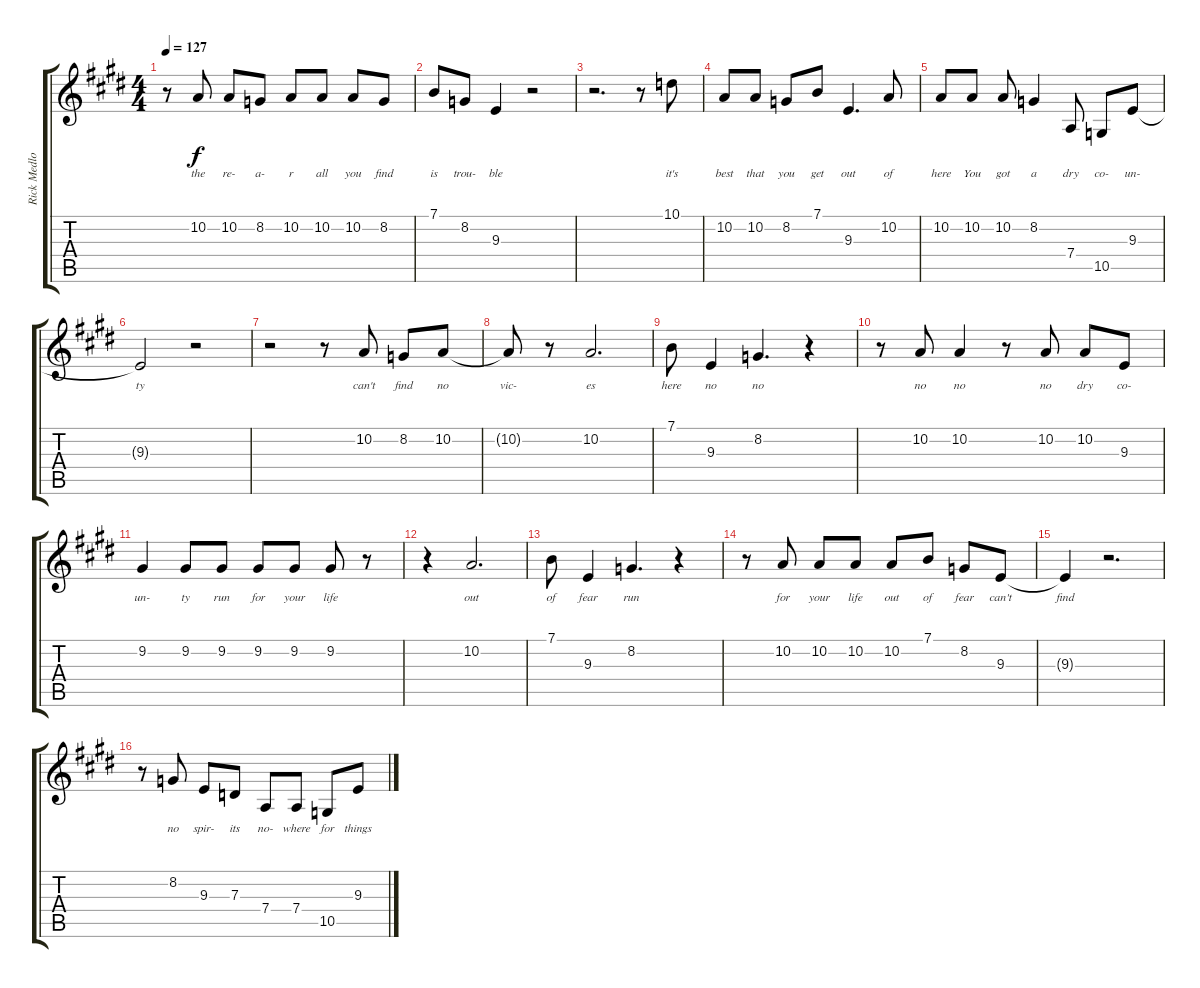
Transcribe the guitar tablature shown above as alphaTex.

\track ("Rick Medlocke Vocals" "Rick Medlo") {instrument violin}
\staff {score tabs}
\tuning (E4 B3 G3 D3 A2 E2) {hide}
\ts (4 4)
\tempo 127
\clef g2
\ks e
r.8{dy f} 10.2.8{lyrics (0 "the") lyrics (1 "") lyrics (2 "") lyrics (3 "") lyrics (4 "")} 10.2.8{lyrics (0 "re-") lyrics (1 "") lyrics (2 "") lyrics (3 "") lyrics (4 "")} 8.2.8{lyrics (0 "a-") lyrics (1 "") lyrics (2 "") lyrics (3 "") lyrics (4 "")} 10.2.8{lyrics (0 "r") lyrics (1 "") lyrics (2 "") lyrics (3 "") lyrics (4 "")} 10.2.8{lyrics (0 "all") lyrics (1 "") lyrics (2 "") lyrics (3 "") lyrics (4 "")} 10.2.8{lyrics (0 "you") lyrics (1 "") lyrics (2 "") lyrics (3 "") lyrics (4 "")} 8.2.8{lyrics (0 "find") lyrics (1 "") lyrics (2 "") lyrics (3 "") lyrics (4 "")} |
7.1.8{lyrics (0 "is") lyrics (1 "") lyrics (2 "") lyrics (3 "") lyrics (4 "")} 8.2.8{lyrics (0 "trou-") lyrics (1 "") lyrics (2 "") lyrics (3 "") lyrics (4 "")} 9.3.4{lyrics (0 "ble") lyrics (1 "") lyrics (2 "") lyrics (3 "") lyrics (4 "")} r.2 |
r.2{d} r.8 10.1.8{lyrics (0 "it's") lyrics (1 "") lyrics (2 "") lyrics (3 "") lyrics (4 "")} |
10.2.8{lyrics (0 "best") lyrics (1 "") lyrics (2 "") lyrics (3 "") lyrics (4 "")} 10.2.8{lyrics (0 "that") lyrics (1 "") lyrics (2 "") lyrics (3 "") lyrics (4 "")} 8.2.8{lyrics (0 "you") lyrics (1 "") lyrics (2 "") lyrics (3 "") lyrics (4 "")} 7.1.8{lyrics (0 "get") lyrics (1 "") lyrics (2 "") lyrics (3 "") lyrics (4 "")} 9.3.4{d lyrics (0 "out") lyrics (1 "") lyrics (2 "") lyrics (3 "") lyrics (4 "")} 10.2.8{lyrics (0 "of") lyrics (1 "") lyrics (2 "") lyrics (3 "") lyrics (4 "")} |
10.2.8{lyrics (0 "here") lyrics (1 "") lyrics (2 "") lyrics (3 "") lyrics (4 "")} 10.2.8{lyrics (0 "You") lyrics (1 "") lyrics (2 "") lyrics (3 "") lyrics (4 "")} 10.2.8{lyrics (0 "got") lyrics (1 "") lyrics (2 "") lyrics (3 "") lyrics (4 "")} 8.2.4{lyrics (0 "a") lyrics (1 "") lyrics (2 "") lyrics (3 "") lyrics (4 "")} 7.4.8{lyrics (0 "dry") lyrics (1 "") lyrics (2 "") lyrics (3 "") lyrics (4 "")} 10.5.8{lyrics (0 "co-") lyrics (1 "") lyrics (2 "") lyrics (3 "") lyrics (4 "")} 9.3.8{lyrics (0 "un-") lyrics (1 "") lyrics (2 "") lyrics (3 "") lyrics (4 "")} |
9.3{t}.2{lyrics (0 "ty") lyrics (1 "") lyrics (2 "") lyrics (3 "") lyrics (4 "")} r.2 |
r.2 r.8 10.2.8{lyrics (0 "can't") lyrics (1 "") lyrics (2 "") lyrics (3 "") lyrics (4 "")} 8.2.8{lyrics (0 "find") lyrics (1 "") lyrics (2 "") lyrics (3 "") lyrics (4 "")} 10.2.8{lyrics (0 "no") lyrics (1 "") lyrics (2 "") lyrics (3 "") lyrics (4 "")} |
10.2{t}.8{lyrics (0 "vic-") lyrics (1 "") lyrics (2 "") lyrics (3 "") lyrics (4 "")} r.8 10.2.2{d lyrics (0 "es") lyrics (1 "") lyrics (2 "") lyrics (3 "") lyrics (4 "")} |
7.1.8{lyrics (0 "here") lyrics (1 "") lyrics (2 "") lyrics (3 "") lyrics (4 "")} 9.3.4{lyrics (0 "no") lyrics (1 "") lyrics (2 "") lyrics (3 "") lyrics (4 "")} 8.2.4{d lyrics (0 "no") lyrics (1 "") lyrics (2 "") lyrics (3 "") lyrics (4 "")} r.4 |
r.8 10.2.8{lyrics (0 "no") lyrics (1 "") lyrics (2 "") lyrics (3 "") lyrics (4 "")} 10.2.4{lyrics (0 "no") lyrics (1 "") lyrics (2 "") lyrics (3 "") lyrics (4 "")} r.8 10.2.8{lyrics (0 "no") lyrics (1 "") lyrics (2 "") lyrics (3 "") lyrics (4 "")} 10.2.8{lyrics (0 "dry") lyrics (1 "") lyrics (2 "") lyrics (3 "") lyrics (4 "")} 9.3.8{lyrics (0 "co-") lyrics (1 "") lyrics (2 "") lyrics (3 "") lyrics (4 "")} |
9.2.4{lyrics (0 "un-") lyrics (1 "") lyrics (2 "") lyrics (3 "") lyrics (4 "")} 9.2.8{lyrics (0 "ty") lyrics (1 "") lyrics (2 "") lyrics (3 "") lyrics (4 "")} 9.2.8{lyrics (0 "run") lyrics (1 "") lyrics (2 "") lyrics (3 "") lyrics (4 "")} 9.2.8{lyrics (0 "for") lyrics (1 "") lyrics (2 "") lyrics (3 "") lyrics (4 "")} 9.2.8{lyrics (0 "your") lyrics (1 "") lyrics (2 "") lyrics (3 "") lyrics (4 "")} 9.2.8{lyrics (0 "life") lyrics (1 "") lyrics (2 "") lyrics (3 "") lyrics (4 "")} r.8 |
r.4 10.2.2{d lyrics (0 "out") lyrics (1 "") lyrics (2 "") lyrics (3 "") lyrics (4 "")} |
7.1.8{lyrics (0 "of") lyrics (1 "") lyrics (2 "") lyrics (3 "") lyrics (4 "")} 9.3.4{lyrics (0 "fear") lyrics (1 "") lyrics (2 "") lyrics (3 "") lyrics (4 "")} 8.2.4{d lyrics (0 "run") lyrics (1 "") lyrics (2 "") lyrics (3 "") lyrics (4 "")} r.4 |
r.8 10.2.8{lyrics (0 "for") lyrics (1 "") lyrics (2 "") lyrics (3 "") lyrics (4 "")} 10.2.8{lyrics (0 "your") lyrics (1 "") lyrics (2 "") lyrics (3 "") lyrics (4 "")} 10.2.8{lyrics (0 "life") lyrics (1 "") lyrics (2 "") lyrics (3 "") lyrics (4 "")} 10.2.8{lyrics (0 "out") lyrics (1 "") lyrics (2 "") lyrics (3 "") lyrics (4 "")} 7.1.8{lyrics (0 "of") lyrics (1 "") lyrics (2 "") lyrics (3 "") lyrics (4 "")} 8.2.8{lyrics (0 "fear") lyrics (1 "") lyrics (2 "") lyrics (3 "") lyrics (4 "")} 9.3.8{lyrics (0 "can't") lyrics (1 "") lyrics (2 "") lyrics (3 "") lyrics (4 "")} |
9.3{t}.4{lyrics (0 "find") lyrics (1 "") lyrics (2 "") lyrics (3 "") lyrics (4 "")} r.2{d} |
r.8 8.2.8{lyrics (0 "no") lyrics (1 "") lyrics (2 "") lyrics (3 "") lyrics (4 "")} 9.3.8{lyrics (0 "spir-") lyrics (1 "") lyrics (2 "") lyrics (3 "") lyrics (4 "")} 7.3.8{lyrics (0 "its") lyrics (1 "") lyrics (2 "") lyrics (3 "") lyrics (4 "")} 7.4.8{lyrics (0 "no-") lyrics (1 "") lyrics (2 "") lyrics (3 "") lyrics (4 "")} 7.4.8{lyrics (0 "where") lyrics (1 "") lyrics (2 "") lyrics (3 "") lyrics (4 "")} 10.5.8{lyrics (0 "for") lyrics (1 "") lyrics (2 "") lyrics (3 "") lyrics (4 "")} 9.3.8{lyrics (0 "things") lyrics (1 "") lyrics (2 "") lyrics (3 "") lyrics (4 "")}
